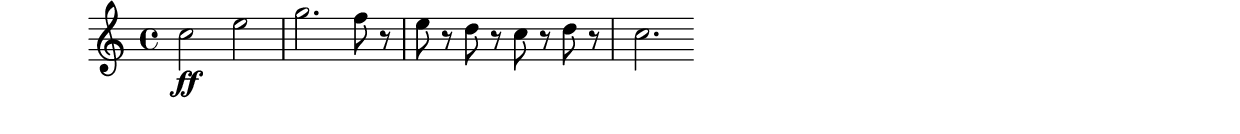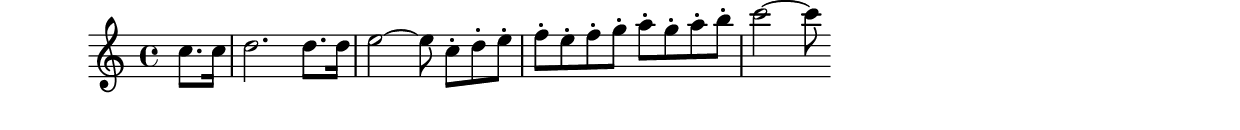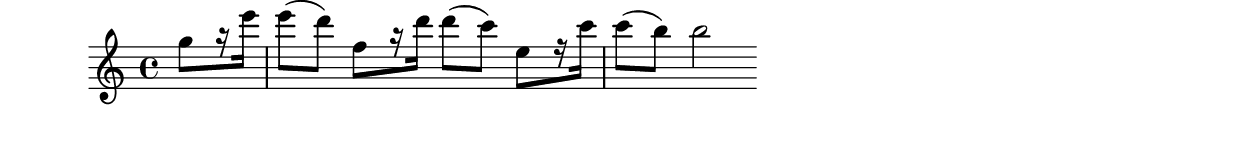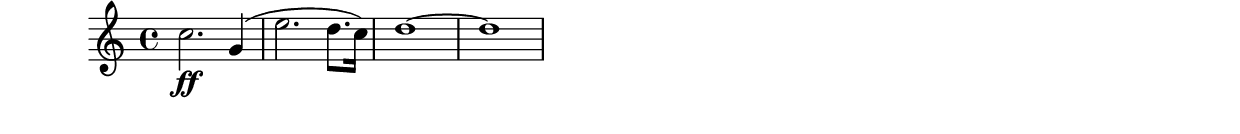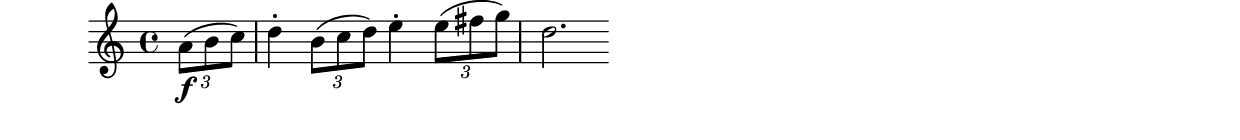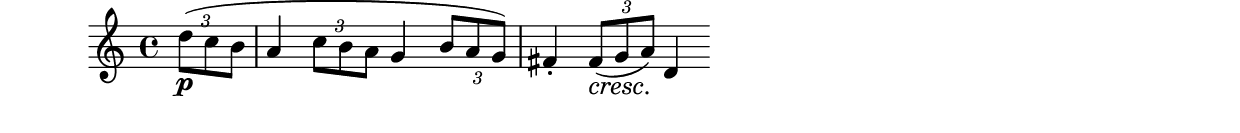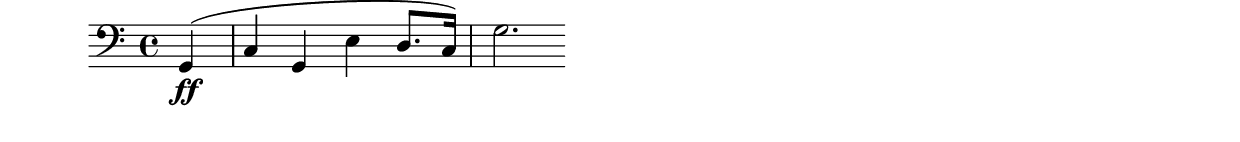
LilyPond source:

\include "lilypond-book-preamble.ly"
\version "2.18.2"

\markup {\huge \bold Exposition}

dolce = \markup { \italic dolce }

\markup{\huge P\super1.1}
\relative c'' {
    c2\ff e2 | g2. f8 r | e r d r c r d r | c2.
}

\markup{\huge P\super1.2}
\relative c'' {
    \partial 4 c8. c16 | d2. d8. d16 | e2~ e8 c-._[ d-. e-.] | f-. e-. f-. g-. a-. g-. a-. b-. | c2~ c8
}

\markup{\huge P\super1.3}
\relative c''' {
    \partial 4 g8 _[r16 e'] | e8 (d) f, _[r16 d'] d8 (c) e, _[r16 c'] | c8 (b) b2
}

\markup{\huge P\super1.4}
\relative c''' {
    \partial 4 a16 (g f e) | d8 _[r16 d] g2
}

\markup{\huge TR\super1}
\relative c'' {
    c2.\ff g4 (| e'2. d8. c16) | d1~ | d1
}

\markup{\huge S\super1.1}
\relative c'' {
    \partial 4 \tuplet 3/2 { a8\f (b c) } | d4-. \tuplet 3/2 { b8 (c d) } e4-. \tuplet 3/2 { e8 (fis g) } d2.
}

\markup{\huge S\super1.2 \huge{(S} \super{1.1 inv} \huge)}
\relative c'' {
    \override TupletNumber.Y-offset=2.5
    \partial 4 \tuplet 3/2 { d8\p (c b } | a4
    \override TupletNumber.Y-offset=2
    \tuplet 3/2 { c8 b a } g4
    \override TupletNumber.Y-offset=-3
    \tuplet 3/2 { b8 a g) } | fis4-.
    \revert TupletNumber.Y-offset
    \tuplet 3/2 { fis8\cresc (g a)\! } d,4
}

\markup{\huge C\super1}
\relative c'' {
    g2.\fp (fis4 | e d) d d |
}

\markup {\huge \bold Development}

\markup{\huge D\super1 (Scherzo reprise)}
\relative c'' {
    \time 3/4
    g\p g g | g2. | bes4 aes g | f
}

\markup {\huge \bold Coda}

\markup{\huge TR\super{1 var}}
\relative c {
    \clef bass
    \partial 4 g4\ff (| c g e' d8. c16) | g'2.
}